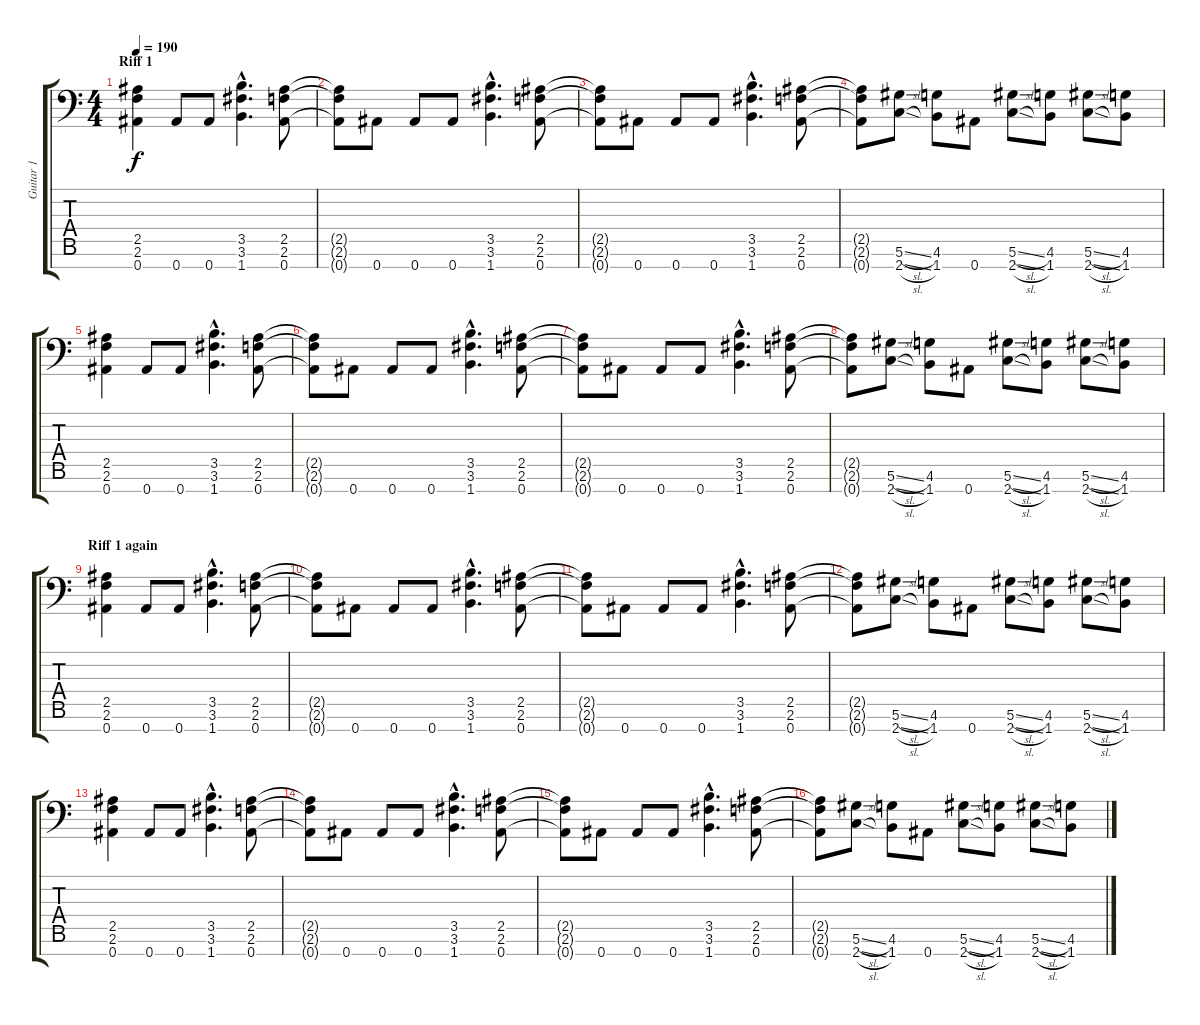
\track ("Guitar 1" "Guitar 1") {instrument distortionguitar}
\staff {score tabs}
\tuning (Eb4 Bb3 Gb3 Db3 Ab2 Eb2 Bb1) {hide}
\ts (4 4)
\section ("" "Riff 1")
\tempo 190
\clef f4
\ks c
(2.5 2.6 0.7).4{dy f} 0.7.8 0.7.8 (3.5{hac} 3.6{hac} 1.7{hac}).4{d} (2.5 2.6 0.7).8 |
(2.5{t} 2.6{t} 0.7{t}).8 0.7.8 0.7.8 0.7.8 (3.5{hac} 3.6{hac} 1.7{hac}).4{d} (2.5 2.6 0.7).8 |
(2.5{t} 2.6{t} 0.7{t}).8 0.7.8 0.7.8 0.7.8 (3.5{hac} 3.6{hac} 1.7{hac}).4{d} (2.5 2.6 0.7).8 |
(2.5{t} 2.6{t} 0.7{t}).8 (5.6{sl} 2.7{sl}).8 (4.6 1.7).8 0.7.8 (5.6{sl} 2.7{sl}).8 (4.6 1.7).8 (5.6{sl} 2.7{sl}).8 (4.6 1.7).8 |
(2.5 2.6 0.7).4 0.7.8 0.7.8 (3.5{hac} 3.6{hac} 1.7{hac}).4{d} (2.5 2.6 0.7).8 |
(2.5{t} 2.6{t} 0.7{t}).8 0.7.8 0.7.8 0.7.8 (3.5{hac} 3.6{hac} 1.7{hac}).4{d} (2.5 2.6 0.7).8 |
(2.5{t} 2.6{t} 0.7{t}).8 0.7.8 0.7.8 0.7.8 (3.5{hac} 3.6{hac} 1.7{hac}).4{d} (2.5 2.6 0.7).8 |
(2.5{t} 2.6{t} 0.7{t}).8 (5.6{sl} 2.7{sl}).8 (4.6 1.7).8 0.7.8 (5.6{sl} 2.7{sl}).8 (4.6 1.7).8 (5.6{sl} 2.7{sl}).8 (4.6 1.7).8 |
\section ("" "Riff 1 again")
(2.5 2.6 0.7).4 0.7.8 0.7.8 (3.5{hac} 3.6{hac} 1.7{hac}).4{d} (2.5 2.6 0.7).8 |
(2.5{t} 2.6{t} 0.7{t}).8 0.7.8 0.7.8 0.7.8 (3.5{hac} 3.6{hac} 1.7{hac}).4{d} (2.5 2.6 0.7).8 |
(2.5{t} 2.6{t} 0.7{t}).8 0.7.8 0.7.8 0.7.8 (3.5{hac} 3.6{hac} 1.7{hac}).4{d} (2.5 2.6 0.7).8 |
(2.5{t} 2.6{t} 0.7{t}).8 (5.6{sl} 2.7{sl}).8 (4.6 1.7).8 0.7.8 (5.6{sl} 2.7{sl}).8 (4.6 1.7).8 (5.6{sl} 2.7{sl}).8 (4.6 1.7).8 |
(2.5 2.6 0.7).4 0.7.8 0.7.8 (3.5{hac} 3.6{hac} 1.7{hac}).4{d} (2.5 2.6 0.7).8 |
(2.5{t} 2.6{t} 0.7{t}).8 0.7.8 0.7.8 0.7.8 (3.5{hac} 3.6{hac} 1.7{hac}).4{d} (2.5 2.6 0.7).8 |
(2.5{t} 2.6{t} 0.7{t}).8 0.7.8 0.7.8 0.7.8 (3.5{hac} 3.6{hac} 1.7{hac}).4{d} (2.5 2.6 0.7).8 |
(2.5{t} 2.6{t} 0.7{t}).8 (5.6{sl} 2.7{sl}).8 (4.6 1.7).8 0.7.8 (5.6{sl} 2.7{sl}).8 (4.6 1.7).8 (5.6{sl} 2.7{sl}).8 (4.6 1.7).8
